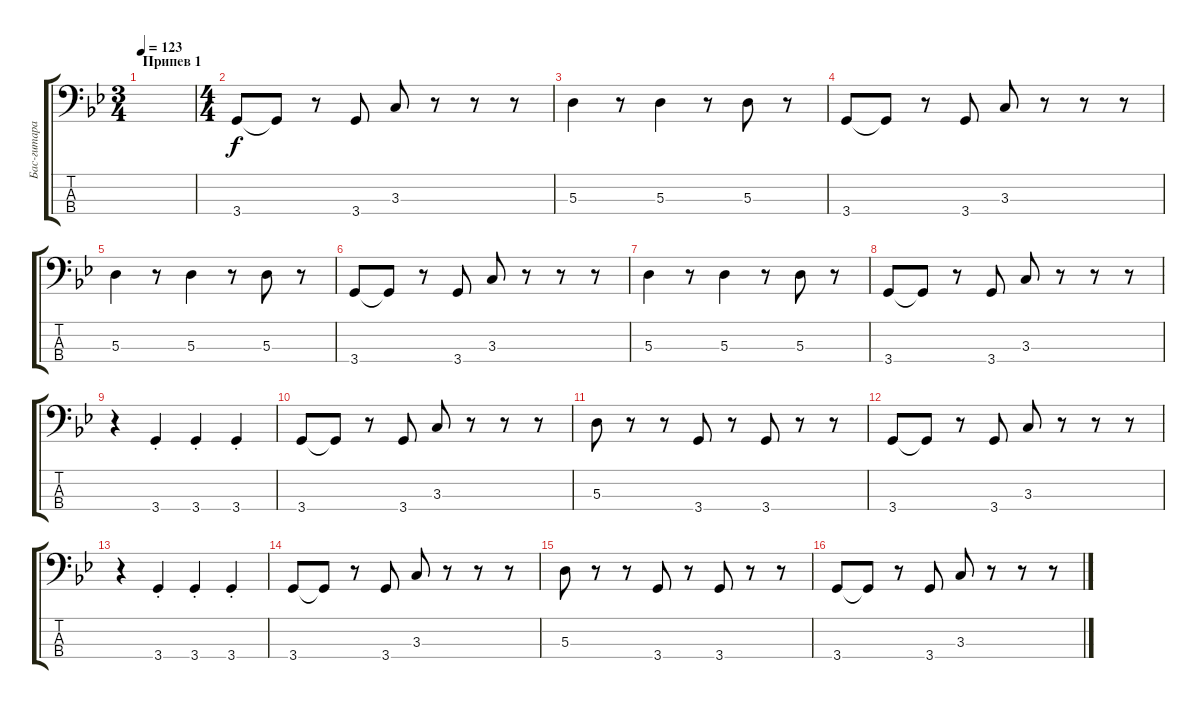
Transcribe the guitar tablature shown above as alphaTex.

\track ("Бас-гитара" "Бас-гитара") {instrument electricbassfinger}
\staff {score tabs}
\tuning (G2 D2 A1 E1) {hide}
\ts (3 4)
\section ("" "Припев 1")
\tempo 123
\clef f4
\ks gminor
|
\ts (4 4)
3.4.8 3.4{t}.8 r.8 3.4.8 3.3.8 r.8 r.8 r.8 |
5.3.4 r.8 5.3.4 r.8 5.3.8 r.8 |
3.4.8 3.4{t}.8 r.8 3.4.8 3.3.8 r.8 r.8 r.8 |
5.3.4 r.8 5.3.4 r.8 5.3.8 r.8 |
3.4.8 3.4{t}.8 r.8 3.4.8 3.3.8 r.8 r.8 r.8 |
5.3.4 r.8 5.3.4 r.8 5.3.8 r.8 |
3.4.8 3.4{t}.8 r.8 3.4.8 3.3.8 r.8 r.8 r.8 |
r.4 3.4{st}.4 3.4{st}.4 3.4{st}.4 |
3.4.8 3.4{t}.8 r.8 3.4.8 3.3.8 r.8 r.8 r.8 |
5.3.8 r.8 r.8 3.4.8 r.8 3.4.8 r.8 r.8 |
3.4.8 3.4{t}.8 r.8 3.4.8 3.3.8 r.8 r.8 r.8 |
r.4 3.4{st}.4 3.4{st}.4 3.4{st}.4 |
3.4.8 3.4{t}.8 r.8 3.4.8 3.3.8 r.8 r.8 r.8 |
5.3.8 r.8 r.8 3.4.8 r.8 3.4.8 r.8 r.8 |
3.4.8 3.4{t}.8 r.8 3.4.8 3.3.8 r.8 r.8 r.8
